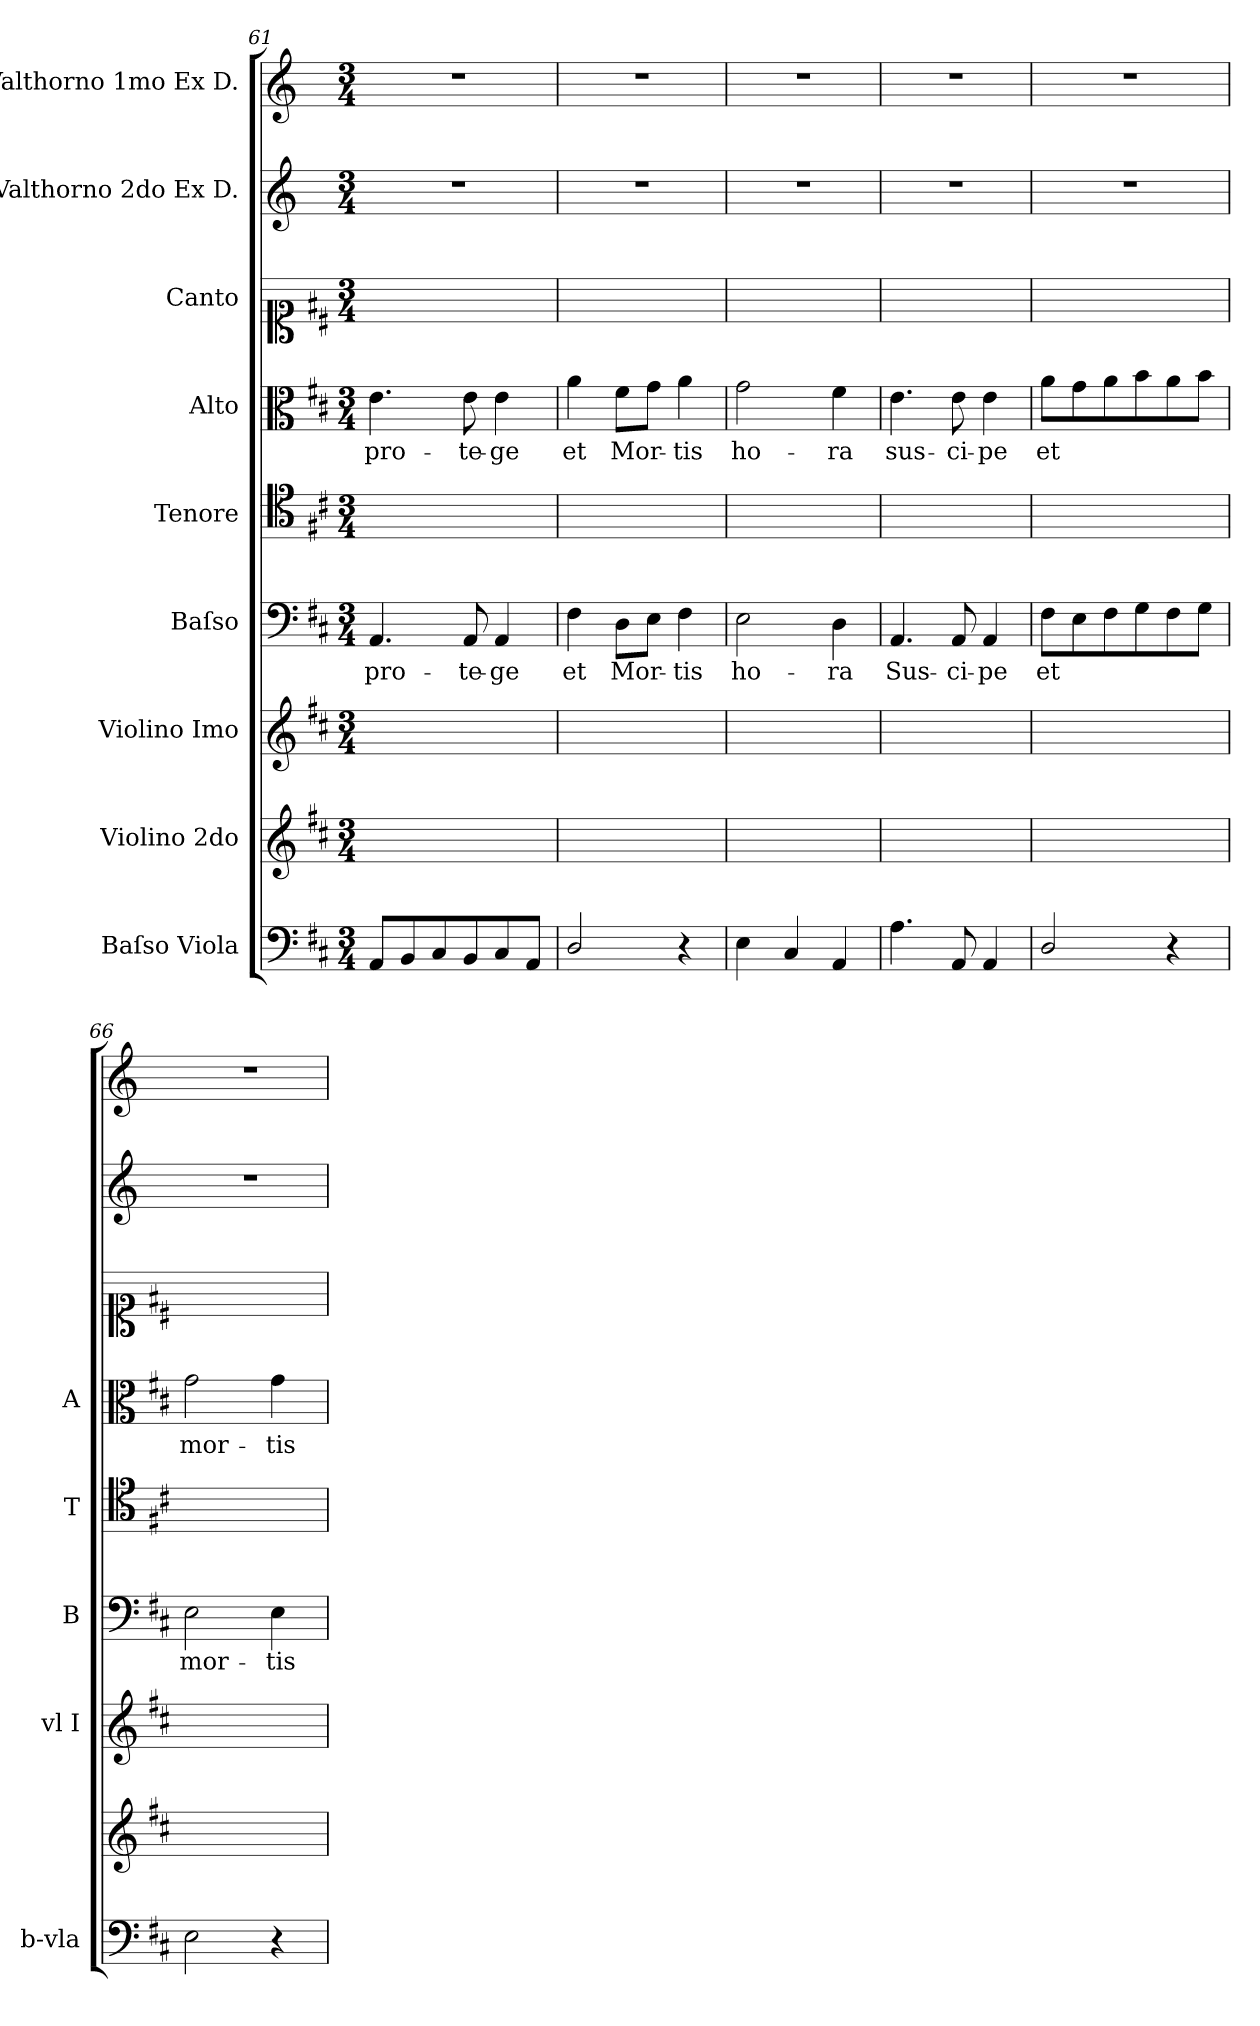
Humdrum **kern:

**kern	**kern	**kern	**kern	**text	**kern	**kern	**text	**kern	**kern	**kern
*part9	*part8	*part7	*part6	*part6	*part5	*part4	*part4	*part3	*part2	*part1
*staff9	*staff8	*staff7	*staff6	*staff6	*staff5	*staff4	*staff4	*staff3	*staff2	*staff1
*I"Baſso Viola	*I"Violino 2do	*I"Violino Imo	*I"Baſso	*	*I"Tenore	*I"Alto	*	*I"Canto	*I"Valthorno 2do Ex D.	*I"Valthorno 1mo Ex D.
*I'b-vla	*	*I'vl I	*I'B	*	*I'T	*I'A	*	*	*	*
*clefF4	*clefG2	*clefG2	*clefF4	*	*clefC4	*clefC3	*	*clefC1	*clefG2	*clefG2
*	*	*	*	*	*	*	*	*	*ITrd6c10	*ITrd6c10
*k[f#c#]	*k[f#c#]	*k[f#c#]	*k[f#c#]	*	*k[f#c#]	*k[f#c#]	*	*k[f#c#]	*k[f#c#]	*k[f#c#]
*D:	*D:	*D:	*D:	*	*D:	*D:	*	*D:	*D:	*D:
*M3/4	*M3/4	*M3/4	*M3/4	*	*M3/4	*M3/4	*	*M3/4	*M3/4	*M3/4
=61	=61	=61	=61	=61	=61	=61	=61	=61	=61	=61
8AA/L	2.ryy	2.ryy	4.AA/	pro-	2.ryy	4.e\	pro-	2.ryy	2.r	2.r
8BB/	.	.	.	.	.	.	.	.	.	.
8C#/	.	.	.	.	.	.	.	.	.	.
8BB/	.	.	8AA/	-te-	.	8e\	-te-	.	.	.
8C#/	.	.	4AA/	-ge	.	4e\	-ge	.	.	.
8AA/J	.	.	.	.	.	.	.	.	.	.
=62	=62	=62	=62	=62	=62	=62	=62	=62	=62	=62
2D/	2.ryy	2.ryy	4F#\	et	2.ryy	4a\	et	2.ryy	2.r	2.r
.	.	.	8D\L	Mor-	.	8f#\L	Mor-	.	.	.
.	.	.	8E\J	.	.	8g\J	.	.	.	.
4r	.	.	4F#\	-tis	.	4a\	-tis	.	.	.
=63	=63	=63	=63	=63	=63	=63	=63	=63	=63	=63
4E\	2.ryy	2.ryy	2E\	ho-	2.ryy	2g\	ho-	2.ryy	2.r	2.r
4C#/	.	.	.	.	.	.	.	.	.	.
4AA/	.	.	4D\	-ra	.	4f#\	-ra	.	.	.
=64	=64	=64	=64	=64	=64	=64	=64	=64	=64	=64
4.A\	2.ryy	2.ryy	4.AA/	Sus-	2.ryy	4.e\	sus-	2.ryy	2.r	2.r
8AA/	.	.	8AA/	-ci-	.	8e\	-ci-	.	.	.
4AA/	.	.	4AA/	-pe	.	4e\	-pe	.	.	.
=65	=65	=65	=65	=65	=65	=65	=65	=65	=65	=65
2D/	2.ryy	2.ryy	8F#\L	et	2.ryy	8a\L	et	2.ryy	2.r	2.r
.	.	.	8E\	.	.	8g\	.	.	.	.
.	.	.	8F#\	.	.	8a\	.	.	.	.
.	.	.	8G\	.	.	8b\	.	.	.	.
4r	.	.	8F#\	.	.	8a\	.	.	.	.
.	.	.	8G\J	.	.	8b\J	.	.	.	.
=66	=66	=66	=66	=66	=66	=66	=66	=66	=66	=66
2E\	2.ryy	2.ryy	2E\	mor-	2.ryy	2g\	mor-	2.ryy	2.r	2.r
4r	.	.	4E\	-tis	.	4g\	-tis	.	.	.
=	=	=	=	=	=	=	=	=	=	=
*-	*-	*-	*-	*-	*-	*-	*-	*-	*-	*-
